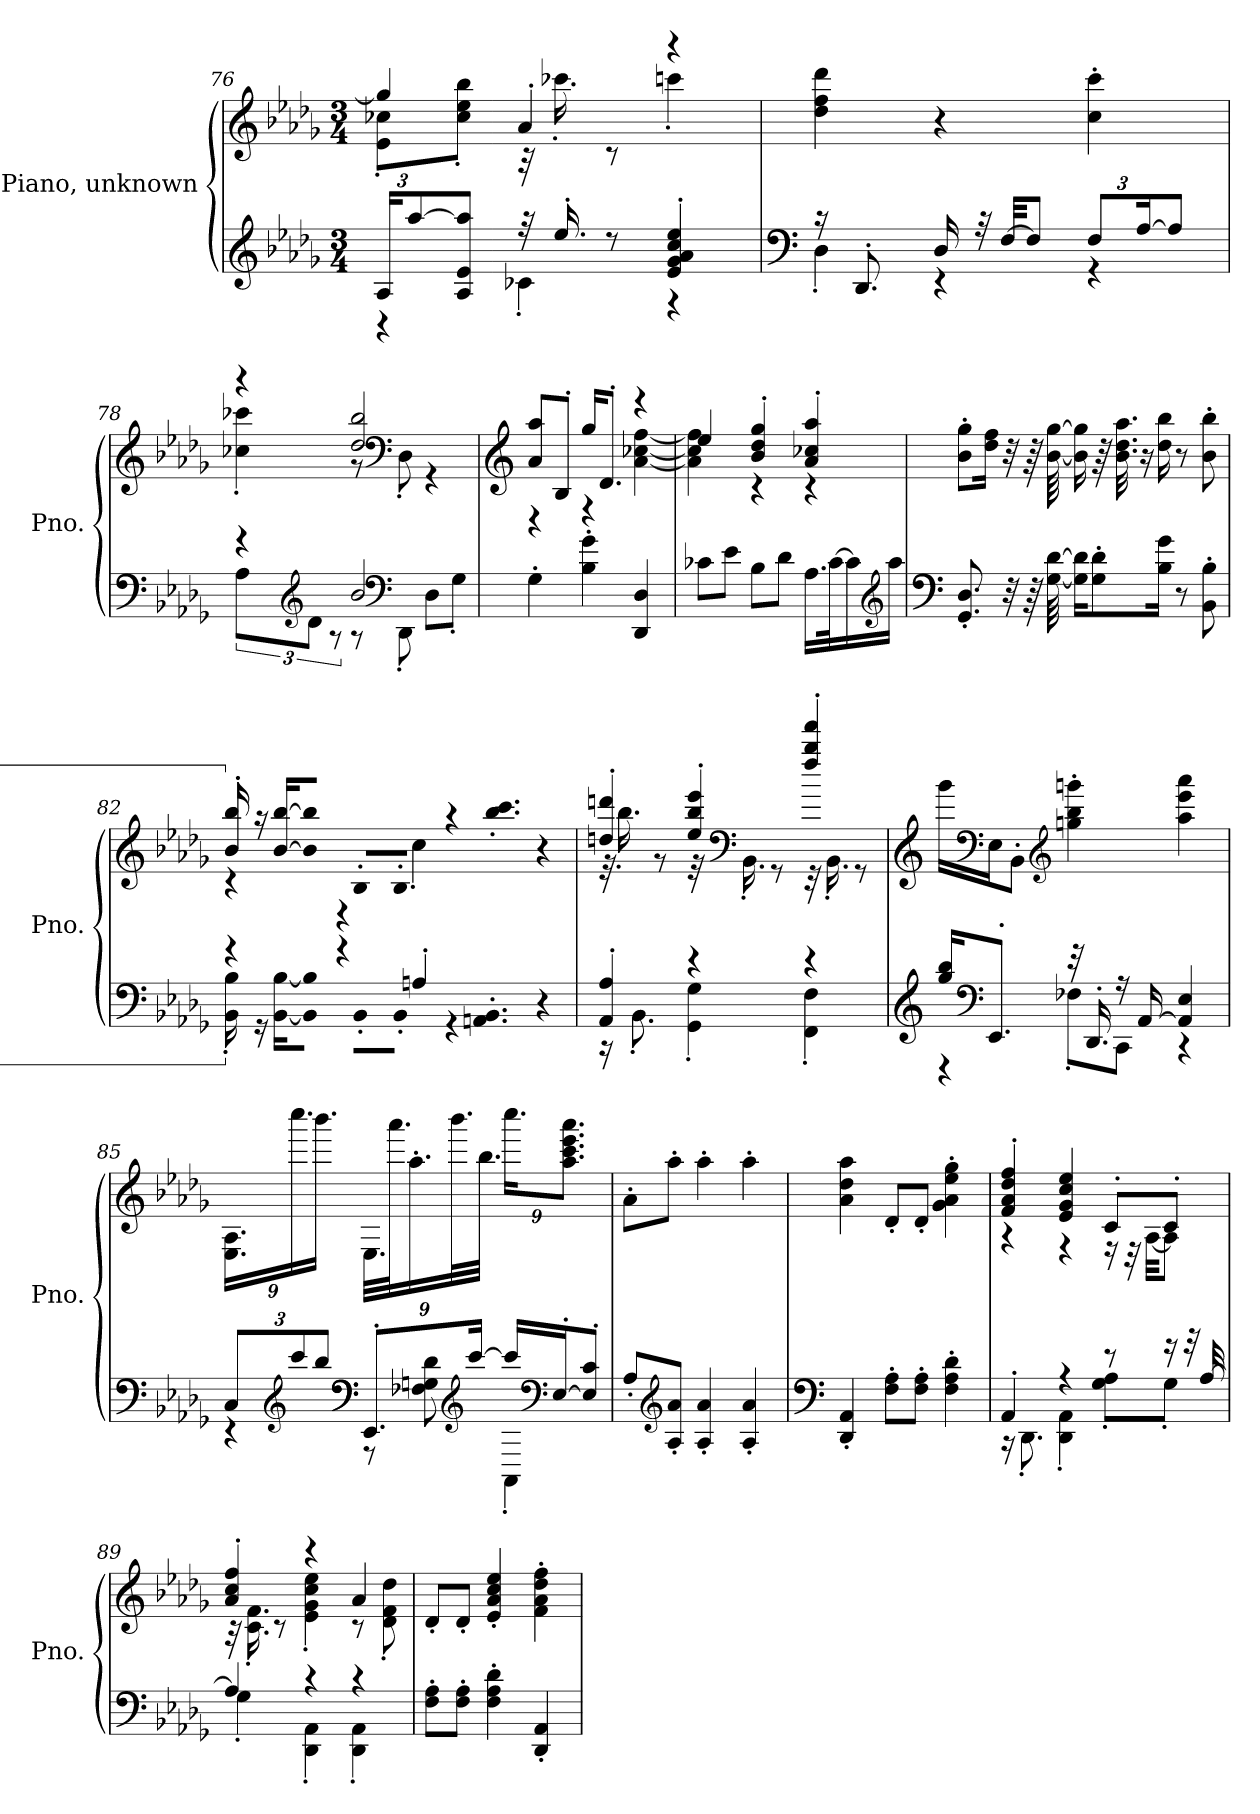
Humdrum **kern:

**kern	**kern
*part1	*part1
*staff2	*staff1
*I"Piano, unknown	*
*I'Pno.	*
*clefG2	*clefG2
*k[b-e-a-d-g-]	*k[b-e-a-d-g-]
*M3/4	*M3/4
*Xbrackettup	*
=76	=76
*^	*^
24A-/KL	4r	4gg/]	8e-\' 8cc-X\'L
[12aa-/	.	.	.
8A-/ 8e-/ 8aa-/]J	.	.	8cc-\' 8ee-\' 8bb-\'J
32r	4c-X'\	4a-'/	32r
16.ee-'/	.	.	16.ccc-X'\
8r	.	.	8r
4e-/' 4g-/' 4a-/' 4cc/' 4ee-/'	4r	4r	4cccn'\
*	*	*v	*v
!!LO:LB:g=z
=77	=77	=77
*clefF4	*	*
16r	4D-'\	4dd-\ 4ff\ 4ddd-\
8.DD-'/	.	.
16D-/	4r	4r
32r	.	.
[32F/KKL	.	.
8F/J]	.	.
12F/L	4r	4cc\' 4ccc\'
[24A-/K	.	.
8A-/J]	.	.
=78	=78	=78
*	*brackettup	*
*	*	*^
4r	12A-\L	4r	4cc-X\' 4ccc-X\'
*clefG2	*	*	*
.	12d-\J	.	.
.	12r	.	.
2b-/	8r	2dd-/ 2bb-/	8r
*clefF4	*	*clefF4	*
.	8DD-'\	.	8D-'\
.	8D-\L	.	4r
.	8G-'\J	.	.
*v	*v	*	*
=79	=79	=79
*	*clefG2	*
4G-'\	8a-/ 8aa-/L	4r
.	8B-'/J	.
4B-\' 4g-\'	16gg-/KL	4r
.	8.d-'/J	.
4DD-/ 4D-/	4r	[4a-\ [4cc-X\ [4ff\
=80	=80	=80
8c-X\L	4ee-/	4a-\] 4cc-\] 4ff\]
8e-\J	.	.
8B-\L	4b-/' 4dd-/' 4gg-/'	4r
8d-\J	.	.
16.A-\LL	4a-/' 4cc-X/' 4aa-/'	4r
[32c-\K	.	.
16c-\]	.	.
*clefG2	*	*
16aa-\JJ	.	.
*	*v	*v
!!LO:LB:g=z
=81	=81
*clefF4	*
8.GG-/' 8.D-/'	8b-\' 8gg-\'L
.	16dd-\ 16ff\Jk
32r	32r
64r	64r
[64G-\ [64d-\	[64b-\ [64gg-\
16G-\] 16d-\]KL	16b-\] 16gg-\]
8G-\' 8d-\'	64r
.	32.b-\ 32.dd-\ 32.aa-\
.	16r
16B-\ 16g-\Jk	16dd-\ 16bb-\
8r	8r
8BB-\' 8B-\'	8b-\' 8bb-\'
=82	=82
*^	*^
4r	24BB-\' 24B-\'	24b-/' 24bb-/'	4r
.	24r	24r	.
.	[24BB-\ [24B-\KL	[24b-/ [24bb-/KL	.
.	8BB-\] 8B-\]J	8b-/] 8bb-/]J	.
4r	8BB-'\L	8B-'/L	4r
.	8BB-'\J	8B-'/J	.
4An'/	32r	32r	4cc'\
.	16.AAn\' 16.BB-\'	16.bb-/' 16.ccc/'	.
.	8r	8r	.
=83	=83	=83	=83
4AA-/' 4A-/'	16r	4ddn/' 4dddn/'	32r
.	.	.	16.bb-'\
.	8.BB-'\	.	.
.	.	.	8r
4r	4GG-\' 4G-\'	4ee-/' 4bb-/' 4eee-/'	32r
*	*	*clefF4	*
.	.	.	16.BB-'\
.	.	.	8r
4r	4FF\' 4F\'	4ff/' 4bb-/' 4fff/'	32r
.	.	.	16.BB-'\
.	.	.	8r
*	*	*v	*v
!!LO:LB:g=z
=84	=84	=84
*clefG2	*	*clefG2
16gg-/ 16bb-/KL	4r	16ggg-\LL
*clefF4	*	*clefF4
8.EE-'/J	.	16E-\J
.	.	8BB-'\J
*	*	*clefG2
32r	8F-X'\L	4ggn\' 4bb-\' 4gggn\'
16.DD-'/	.	.
16r	8CC\J	.
[16AA-/	.	.
4AA-/] 4E-/	4r	4aa-\ 4eee-\ 4aaa-\
=85	=85	=85
*Xbrackettup	*	*Xbrackettup
12C/L	4r	18.E-\ 18.A-\LL
*clefG2	*	*
12ccc/	.	18.cccc\
12bb-/J	.	18.bbb-\JJ
*clefF4	*	*
8.EE-'/L	8r	36.E-\LLL
.	.	36.aaa-\J
.	.	18.aa-'\
.	8F-X\ 8Gn\ 8d-\	.
.	.	36.bbb-\L
*clefG2	*	*
[16ccc/Jk	.	.
.	.	36.bb-\JJJ
16ccc/LL]	4AA-'\	18.cccc\KL
*clefF4	*	*
[16E-'/J	.	.
.	.	9.aa-\ 9.ccc\ 9.eee-\ 9.aaa-\J
8E-/]' 8c/'J	.	.
*v	*v	*
!!LO:PB:g=z
=86	=86
8A-'/L	8a-'\L
*clefG2	*
8A-/' 8a-/'J	8aa-'\J
4A-/' 4a-/'	4aa-'\
4A-/' 4a-/'	4aa-'\
=87	=87
*clefF4	*
4DD-/' 4AA-/'	4a-\ 4dd-\ 4aa-\
8F\' 8A-\'L	8d-'/L
8F\' 8A-\'J	8d-'/J
4F\' 4A-\' 4d-\'	4g-\' 4a-\' 4ee-\' 4gg-\'
=88	=88
*^	*^
4AA-'/	16r	4f/' 4a-/' 4dd-/' 4ff/'	4r
.	8.DD-'\	.	.
4r	4DD-\' 4AA-\'	4e-/ 4g-/ 4cc/ 4ee-/	4r
8r	8G-\' 8A-\'L	8c'/L	16r
.	.	.	32r
.	.	.	[32A-\KKL
16r	8G-'\J	8c'/J	8A-\J]
32r	.	.	.
[32A-/	.	.	.
=89	=89	=89	=89
4A-/]	4G-'\	4a-/' 4cc/' 4ff/'	32r
.	.	.	16.c\' 16.f\'
.	.	.	8r
4r	4DD-\' 4AA-\'	4r	4e-\' 4g-\' 4cc\' 4ee-\'
4r	4DD-\' 4AA-\'	4a-/	8r
.	.	.	8d-\' 8f\' 8dd-\'
*v	*v	*	*
*	*v	*v
=90	=90
8F\' 8A-\'L	8d-'/L
8F\' 8A-\'J	8d-'/J
4F\' 4A-\' 4d-\'	4e-/' 4a-/' 4cc/' 4ee-/'
4DD-/' 4AA-/'	4f\' 4a-\' 4dd-\' 4ff\'
=	=
*-	*-
